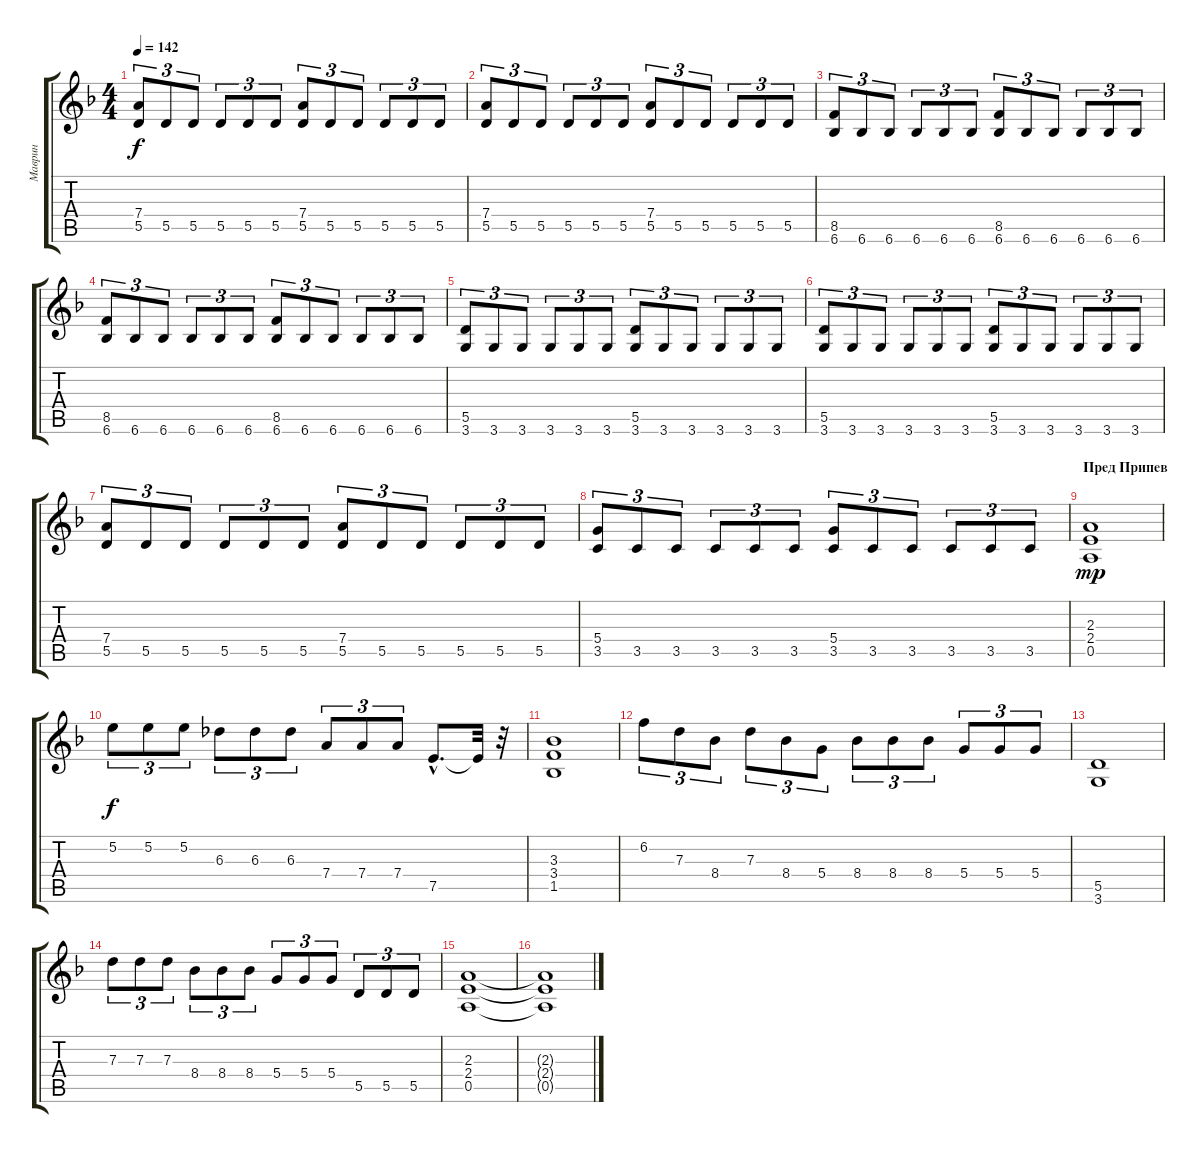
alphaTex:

\track ("Маврин" "Маврин") {instrument distortionguitar}
\staff {score tabs}
\tuning (E4 B3 G3 D3 A2 E2) {hide}
\ts (4 4)
\tempo 142
\clef g2
\ks dminor
(7.4 5.5).8{tu (3 2) dy f} 5.5.8{tu (3 2)} 5.5.8{tu (3 2)} 5.5.8{tu (3 2)} 5.5.8{tu (3 2)} 5.5.8{tu (3 2)} (7.4 5.5).8{tu (3 2)} 5.5.8{tu (3 2)} 5.5.8{tu (3 2)} 5.5.8{tu (3 2)} 5.5.8{tu (3 2)} 5.5.8{tu (3 2)} |
(7.4 5.5).8{tu (3 2)} 5.5.8{tu (3 2)} 5.5.8{tu (3 2)} 5.5.8{tu (3 2)} 5.5.8{tu (3 2)} 5.5.8{tu (3 2)} (7.4 5.5).8{tu (3 2)} 5.5.8{tu (3 2)} 5.5.8{tu (3 2)} 5.5.8{tu (3 2)} 5.5.8{tu (3 2)} 5.5.8{tu (3 2)} |
(8.5 6.6).8{tu (3 2)} 6.6.8{tu (3 2)} 6.6.8{tu (3 2)} 6.6.8{tu (3 2)} 6.6.8{tu (3 2)} 6.6.8{tu (3 2)} (8.5 6.6).8{tu (3 2)} 6.6.8{tu (3 2)} 6.6.8{tu (3 2)} 6.6.8{tu (3 2)} 6.6.8{tu (3 2)} 6.6.8{tu (3 2)} |
(8.5 6.6).8{tu (3 2)} 6.6.8{tu (3 2)} 6.6.8{tu (3 2)} 6.6.8{tu (3 2)} 6.6.8{tu (3 2)} 6.6.8{tu (3 2)} (8.5 6.6).8{tu (3 2)} 6.6.8{tu (3 2)} 6.6.8{tu (3 2)} 6.6.8{tu (3 2)} 6.6.8{tu (3 2)} 6.6.8{tu (3 2)} |
(5.5 3.6).8{tu (3 2)} 3.6.8{tu (3 2)} 3.6.8{tu (3 2)} 3.6.8{tu (3 2)} 3.6.8{tu (3 2)} 3.6.8{tu (3 2)} (5.5 3.6).8{tu (3 2)} 3.6.8{tu (3 2)} 3.6.8{tu (3 2)} 3.6.8{tu (3 2)} 3.6.8{tu (3 2)} 3.6.8{tu (3 2)} |
(5.5 3.6).8{tu (3 2)} 3.6.8{tu (3 2)} 3.6.8{tu (3 2)} 3.6.8{tu (3 2)} 3.6.8{tu (3 2)} 3.6.8{tu (3 2)} (5.5 3.6).8{tu (3 2)} 3.6.8{tu (3 2)} 3.6.8{tu (3 2)} 3.6.8{tu (3 2)} 3.6.8{tu (3 2)} 3.6.8{tu (3 2)} |
(7.4 5.5).8{tu (3 2)} 5.5.8{tu (3 2)} 5.5.8{tu (3 2)} 5.5.8{tu (3 2)} 5.5.8{tu (3 2)} 5.5.8{tu (3 2)} (7.4 5.5).8{tu (3 2)} 5.5.8{tu (3 2)} 5.5.8{tu (3 2)} 5.5.8{tu (3 2)} 5.5.8{tu (3 2)} 5.5.8{tu (3 2)} |
(5.4 3.5).8{tu (3 2)} 3.5.8{tu (3 2)} 3.5.8{tu (3 2)} 3.5.8{tu (3 2)} 3.5.8{tu (3 2)} 3.5.8{tu (3 2)} (5.4 3.5).8{tu (3 2)} 3.5.8{tu (3 2)} 3.5.8{tu (3 2)} 3.5.8{tu (3 2)} 3.5.8{tu (3 2)} 3.5.8{tu (3 2)} |
\section ("" "Пред Припев")
(2.3 2.4 0.5).1{dy mp} |
5.2.8{tu (3 2) dy f} 5.2.8{tu (3 2)} 5.2.8{tu (3 2)} 6.3.8{tu (3 2)} 6.3.8{tu (3 2)} 6.3.8{tu (3 2)} 7.4.8{tu (3 2)} 7.4.8{tu (3 2)} 7.4.8{tu (3 2)} 7.5{hac}.8{d} 7.5{t}.32 r.32 |
(3.3 3.4 1.5).1 |
6.2.8{tu (3 2)} 7.3.8{tu (3 2)} 8.4.8{tu (3 2)} 7.3.8{tu (3 2)} 8.4.8{tu (3 2)} 5.4.8{tu (3 2)} 8.4.8{tu (3 2)} 8.4.8{tu (3 2)} 8.4.8{tu (3 2)} 5.4.8{tu (3 2)} 5.4.8{tu (3 2)} 5.4.8{tu (3 2)} |
(5.5 3.6).1 |
7.3.8{tu (3 2)} 7.3.8{tu (3 2)} 7.3.8{tu (3 2)} 8.4.8{tu (3 2)} 8.4.8{tu (3 2)} 8.4.8{tu (3 2)} 5.4.8{tu (3 2)} 5.4.8{tu (3 2)} 5.4.8{tu (3 2)} 5.5.8{tu (3 2)} 5.5.8{tu (3 2)} 5.5.8{tu (3 2)} |
(2.3 2.4 0.5).1 |
(2.3{t} 2.4{t} 0.5{t}).1
